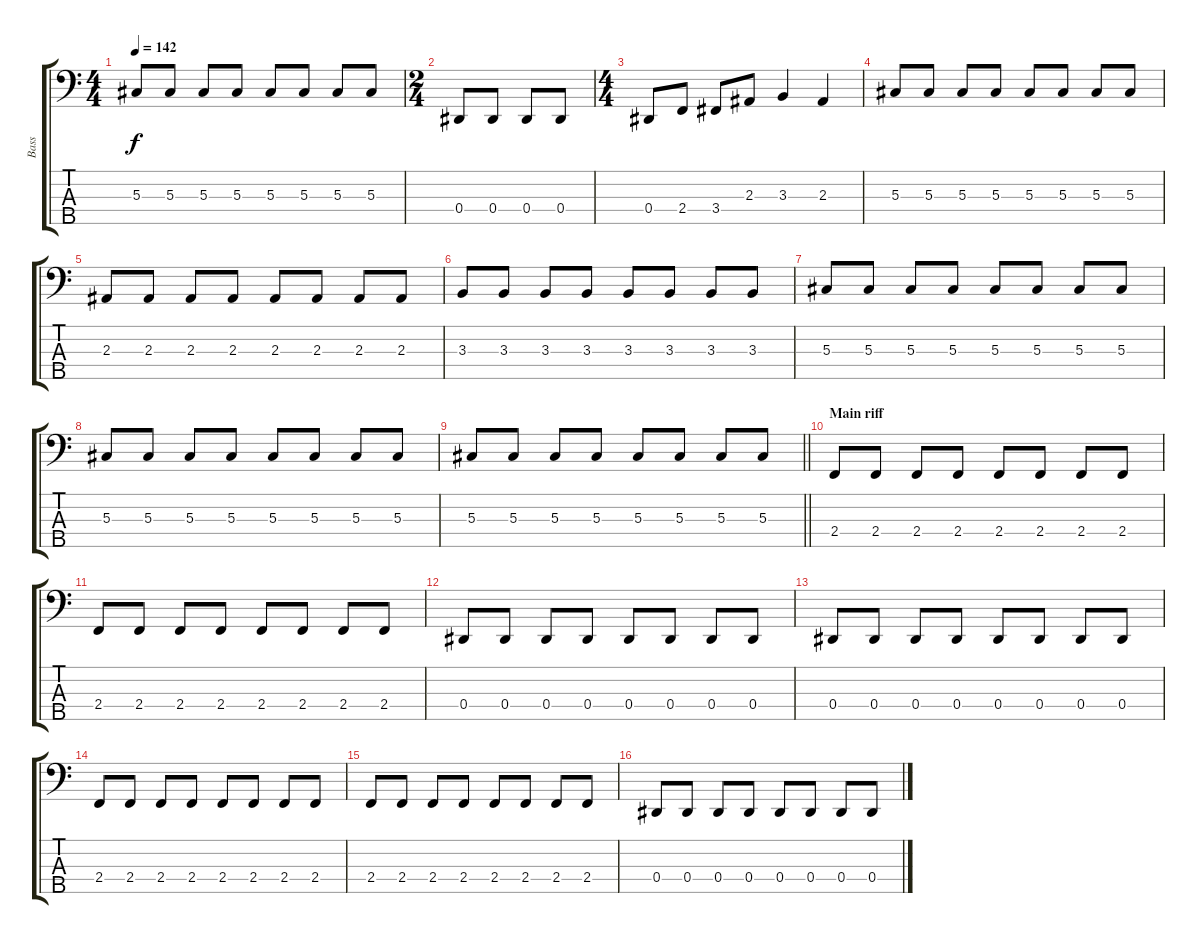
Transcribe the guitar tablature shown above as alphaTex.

\track ("Bass" "Bass") {instrument electricbassfinger}
\staff {score tabs}
\tuning (Gb2 Db2 Ab1 Eb1 Bb0) {hide}
\ts (4 4)
\tempo 142
\clef f4
\ks c
5.3.8{dy f} 5.3.8 5.3.8 5.3.8 5.3.8 5.3.8 5.3.8 5.3.8 |
\ts (2 4)
0.4.8 0.4.8 0.4.8 0.4.8 |
\ts (4 4)
0.4.8 2.4.8 3.4.8 2.3.8 3.3.4 2.3.4 |
5.3.8 5.3.8 5.3.8 5.3.8 5.3.8 5.3.8 5.3.8 5.3.8 |
2.3.8 2.3.8 2.3.8 2.3.8 2.3.8 2.3.8 2.3.8 2.3.8 |
3.3.8 3.3.8 3.3.8 3.3.8 3.3.8 3.3.8 3.3.8 3.3.8 |
5.3.8 5.3.8 5.3.8 5.3.8 5.3.8 5.3.8 5.3.8 5.3.8 |
5.3.8 5.3.8 5.3.8 5.3.8 5.3.8 5.3.8 5.3.8 5.3.8 |
\barLineRight lightlight
5.3.8 5.3.8 5.3.8 5.3.8 5.3.8 5.3.8 5.3.8 5.3.8 |
\section ("" "Main riff")
2.4.8 2.4.8 2.4.8 2.4.8 2.4.8 2.4.8 2.4.8 2.4.8 |
2.4.8 2.4.8 2.4.8 2.4.8 2.4.8 2.4.8 2.4.8 2.4.8 |
0.4.8 0.4.8 0.4.8 0.4.8 0.4.8 0.4.8 0.4.8 0.4.8 |
0.4.8 0.4.8 0.4.8 0.4.8 0.4.8 0.4.8 0.4.8 0.4.8 |
2.4.8 2.4.8 2.4.8 2.4.8 2.4.8 2.4.8 2.4.8 2.4.8 |
2.4.8 2.4.8 2.4.8 2.4.8 2.4.8 2.4.8 2.4.8 2.4.8 |
0.4.8 0.4.8 0.4.8 0.4.8 0.4.8 0.4.8 0.4.8 0.4.8
